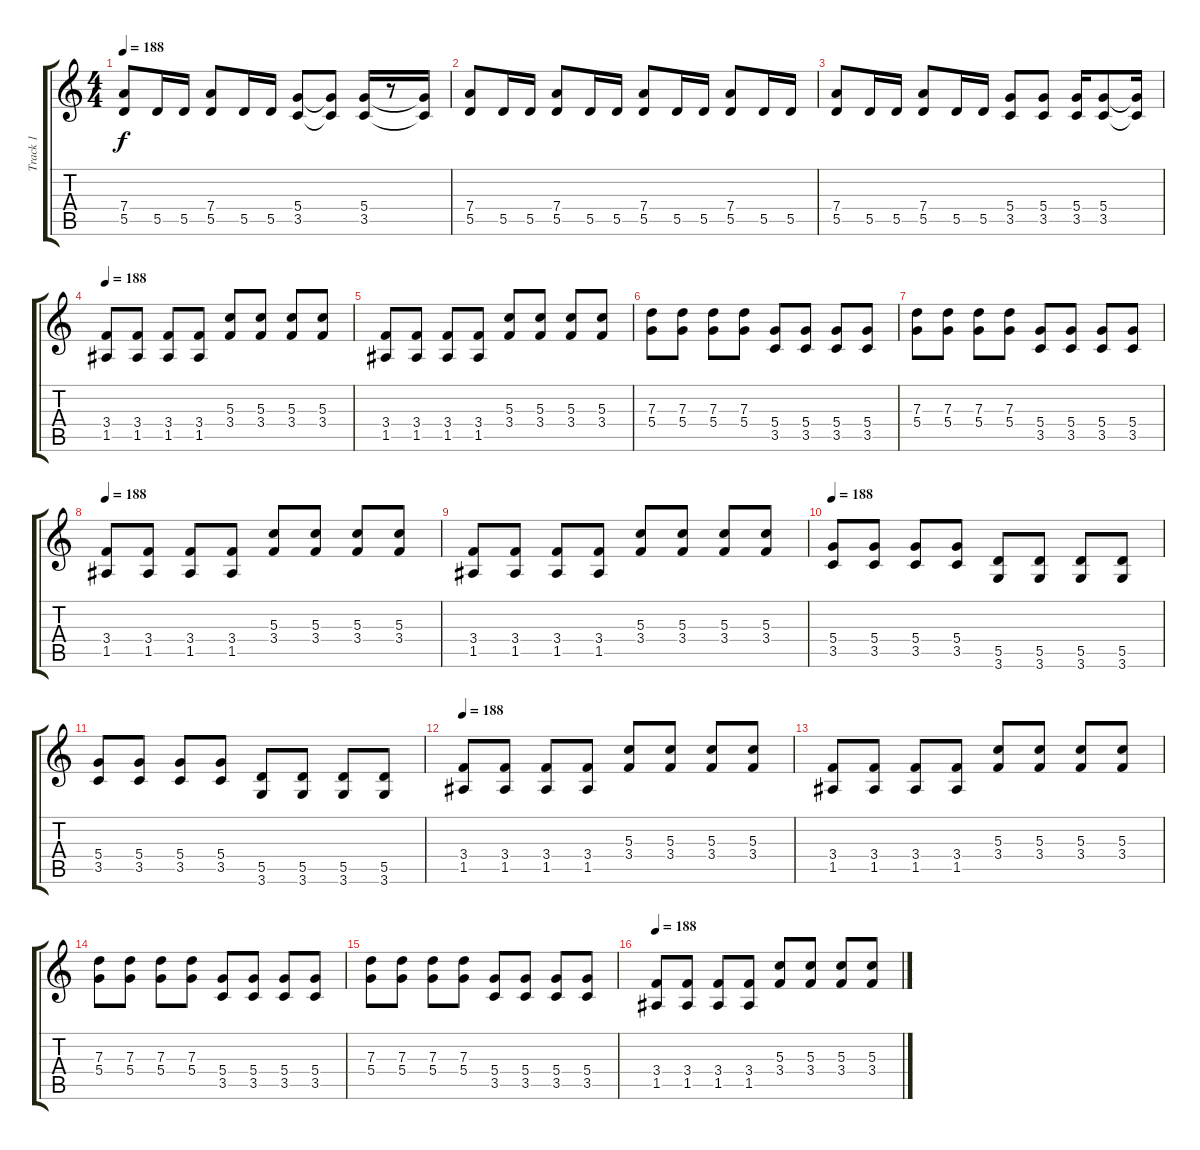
\track ("Track 1" "Track 1") {instrument distortionguitar}
\staff {score tabs}
\tuning (E4 B3 G3 D3 A2 E2) {hide}
\ts (4 4)
\tempo 188
\clef g2
\ks c
(7.4 5.5).8{dy f} 5.5.16 5.5.16 (7.4 5.5).8 5.5.16 5.5.16 (5.4 3.5).8 (5.4{t} 3.5{t}).8 (5.4 3.5).16 r.8 (5.4{t} 3.5{t}).16 |
(7.4 5.5).8 5.5.16 5.5.16 (7.4 5.5).8 5.5.16 5.5.16 (7.4 5.5).8 5.5.16 5.5.16 (7.4 5.5).8 5.5.16 5.5.16 |
(7.4 5.5).8 5.5.16 5.5.16 (7.4 5.5).8 5.5.16 5.5.16 (5.4 3.5).8 (5.4 3.5).8 (5.4 3.5).16 (5.4 3.5).8 (5.4{t} 3.5{t}).16 |
\tempo 188
(3.4 1.5).8 (3.4 1.5).8 (3.4 1.5).8 (3.4 1.5).8 (5.3 3.4).8 (5.3 3.4).8 (5.3 3.4).8 (5.3 3.4).8 |
(3.4 1.5).8 (3.4 1.5).8 (3.4 1.5).8 (3.4 1.5).8 (5.3 3.4).8 (5.3 3.4).8 (5.3 3.4).8 (5.3 3.4).8 |
(7.3 5.4).8 (7.3 5.4).8 (7.3 5.4).8 (7.3 5.4).8 (5.4 3.5).8 (5.4 3.5).8 (5.4 3.5).8 (5.4 3.5).8 |
(7.3 5.4).8 (7.3 5.4).8 (7.3 5.4).8 (7.3 5.4).8 (5.4 3.5).8 (5.4 3.5).8 (5.4 3.5).8 (5.4 3.5).8 |
\tempo 188
(3.4 1.5).8 (3.4 1.5).8 (3.4 1.5).8 (3.4 1.5).8 (5.3 3.4).8 (5.3 3.4).8 (5.3 3.4).8 (5.3 3.4).8 |
(3.4 1.5).8 (3.4 1.5).8 (3.4 1.5).8 (3.4 1.5).8 (5.3 3.4).8 (5.3 3.4).8 (5.3 3.4).8 (5.3 3.4).8 |
\tempo 188
(5.4 3.5).8 (5.4 3.5).8 (5.4 3.5).8 (5.4 3.5).8 (5.5 3.6).8 (5.5 3.6).8 (5.5 3.6).8 (5.5 3.6).8 |
(5.4 3.5).8 (5.4 3.5).8 (5.4 3.5).8 (5.4 3.5).8 (5.5 3.6).8 (5.5 3.6).8 (5.5 3.6).8 (5.5 3.6).8 |
\tempo 188
(3.4 1.5).8 (3.4 1.5).8 (3.4 1.5).8 (3.4 1.5).8 (5.3 3.4).8 (5.3 3.4).8 (5.3 3.4).8 (5.3 3.4).8 |
(3.4 1.5).8 (3.4 1.5).8 (3.4 1.5).8 (3.4 1.5).8 (5.3 3.4).8 (5.3 3.4).8 (5.3 3.4).8 (5.3 3.4).8 |
(7.3 5.4).8 (7.3 5.4).8 (7.3 5.4).8 (7.3 5.4).8 (5.4 3.5).8 (5.4 3.5).8 (5.4 3.5).8 (5.4 3.5).8 |
(7.3 5.4).8 (7.3 5.4).8 (7.3 5.4).8 (7.3 5.4).8 (5.4 3.5).8 (5.4 3.5).8 (5.4 3.5).8 (5.4 3.5).8 |
\tempo 188
(3.4 1.5).8 (3.4 1.5).8 (3.4 1.5).8 (3.4 1.5).8 (5.3 3.4).8 (5.3 3.4).8 (5.3 3.4).8 (5.3 3.4).8
